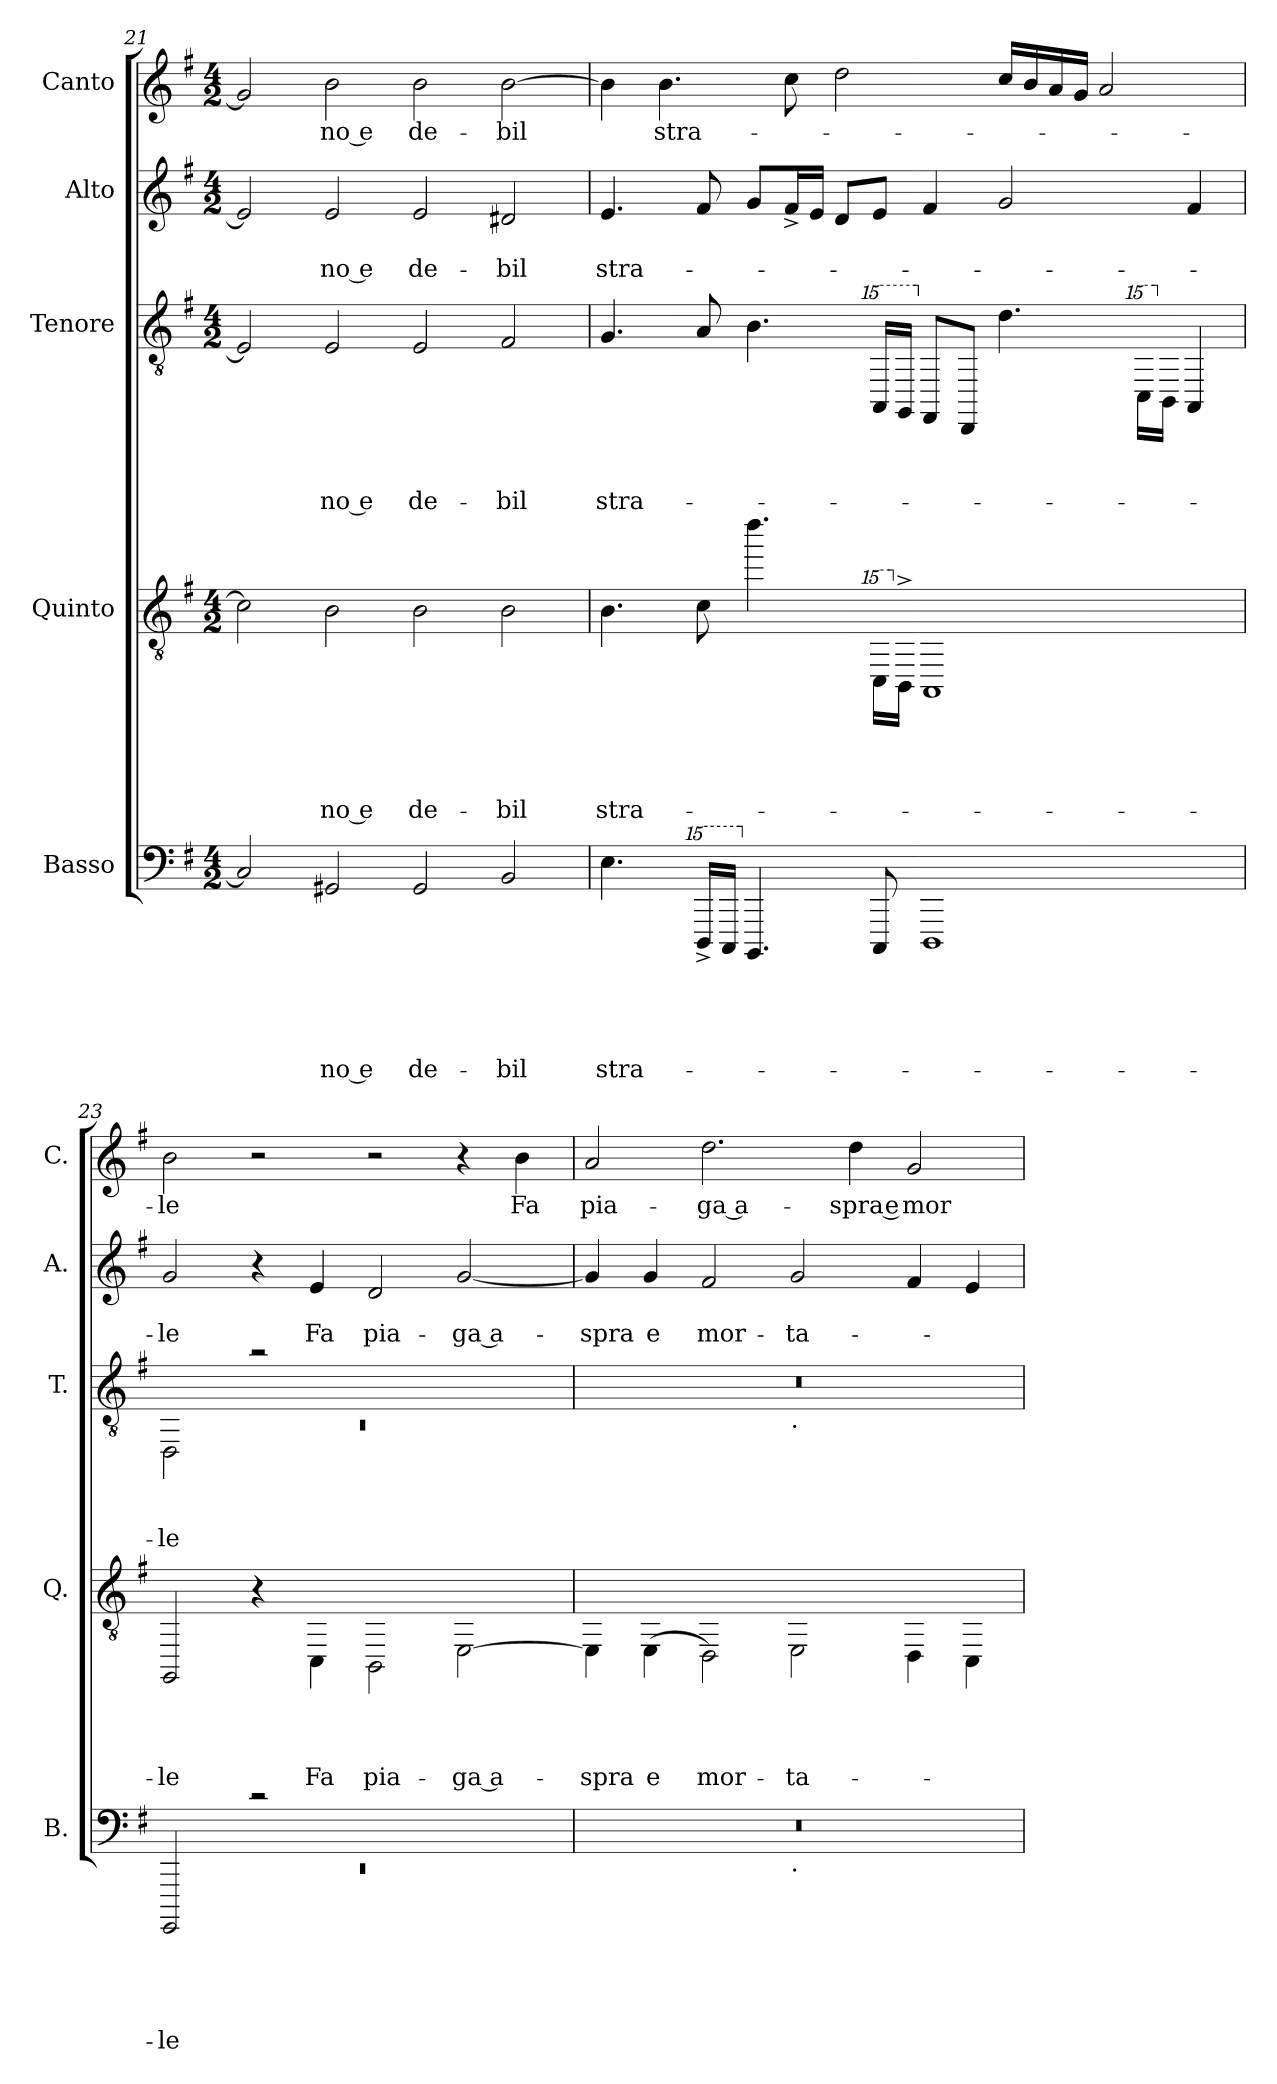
**kern	**text	**text	**text	**text	**text	**kern	**text	**text	**text	**text	**kern	**text	**text	**text	**kern	**text	**text	**kern	**text
*part5	*part5	*part5	*part5	*part5	*part5	*part4	*part4	*part4	*part4	*part4	*part3	*part3	*part3	*part3	*part2	*part2	*part2	*part1	*part1
*staff5	*staff5	*staff5	*staff5	*staff5	*staff5	*staff4	*staff4	*staff4	*staff4	*staff4	*staff3	*staff3	*staff3	*staff3	*staff2	*staff2	*staff2	*staff1	*staff1
*I"Basso	*	*	*	*	*	*I"Quinto	*	*	*	*	*I"Tenore	*	*	*	*I"Alto	*	*	*I"Canto	*
*I'B.	*	*	*	*	*	*I'Q.	*	*	*	*	*I'T.	*	*	*	*I'A.	*	*	*I'C.	*
*clefF4	*	*	*	*	*	*clefGv2	*	*	*	*	*clefGv2	*	*	*	*clefG2	*	*	*clefG2	*
*k[f#]	*	*	*	*	*	*k[f#]	*	*	*	*	*k[f#]	*	*	*	*k[f#]	*	*	*k[f#]	*
*G:	*	*	*	*	*	*G:	*	*	*	*	*G:	*	*	*	*G:	*	*	*G:	*
*M4/2	*	*	*	*	*	*M4/2	*	*	*	*	*M4/2	*	*	*	*M4/2	*	*	*M4/2	*
=21	=21	=21	=21	=21	=21	=21	=21	=21	=21	=21	=21	=21	=21	=21	=21	=21	=21	=21	=21
2C/]	.	.	.	.	.	2c\]	.	.	.	.	2E/]	.	.	.	2e/]	.	.	2g/]	.
!	!	!	!	!	!LO:LY:b:rj	!	!	!	!	!LO:LY:b:rj	!	!	!	!LO:LY:b:rj	!	!	!LO:LY:b:rj	!	!LO:LY:b:rj
2GG#X/	.	.	.	.	-no e	2B\	.	.	.	-no e	2E/	.	.	-no e	2e/	.	-no e	2b\	-no e
!	!	!	!	!	!LO:LY:b	!	!	!	!	!LO:LY:b	!	!	!	!LO:LY:b	!	!	!LO:LY:b	!	!LO:LY:b
2GG#/	.	.	.	.	de-	2B\	.	.	.	de-	2E/	.	.	de-	2e/	.	de-	2b\	de-
!	!	!	!	!	!LO:LY:b	!	!	!	!	!LO:LY:b	!	!	!	!LO:LY:b	!	!	!LO:LY:b	!	!LO:LY:b
2BB/	.	.	.	.	-bil	2B\	.	.	.	-bil	2F#/	.	.	-bil	2d#X/	.	-bil	[>2b\	-bil
=22	=22	=22	=22	=22	=22	=22	=22	=22	=22	=22	=22	=22	=22	=22	=22	=22	=22	=22	=22
!	!	!	!	!	!LO:LY:b	!	!	!	!	!LO:LY:b	!	!	!	!LO:LY:b	!	!	!LO:LY:b	!	!
4.E\	.	.	.	.	stra-	4.B\	.	.	.	stra-	4.G/	.	.	stra-	4.e/	.	stra-	4b\]	.
!	!	!	!	!	!	!	!	!	!	!	!	!	!	!	!	!	!	!	!LO:LY:b
.	.	.	.	.	.	.	.	.	.	.	.	.	.	.	.	.	.	4.b\	stra-
*15ma	*	*	*	*	*	*	*	*	*	*	*	*	*	*	*	*	*	*	*
16D^</LL	.	.	.	.	.	8c\	.	.	.	.	8A/	.	.	.	8f#/	.	.	.	.
16C/JJ	.	.	.	.	.	.	.	.	.	.	.	.	.	.	.	.	.	.	.
*X15ma	*	*	*	*	*	*	*	*	*	*	*	*	*	*	*	*	*	*	*
4.BBBB/	.	.	.	.	.	4.ddd\	.	.	.	.	4.B\	.	.	.	8g/L	.	.	.	.
.	.	.	.	.	.	.	.	.	.	.	.	.	.	.	16f#^</L	.	.	8cc\	.
.	.	.	.	.	.	.	.	.	.	.	.	.	.	.	16e/JJ	.	.	.	.
.	.	.	.	.	.	.	.	.	.	.	.	.	.	.	8d/L	.	.	2dd\	.
*	*	*	*	*	*	*15ma	*	*	*	*	*	*	*	*	*	*	*	*	*
*	*	*	*	*	*	*	*	*	*	*	*15ma	*	*	*	*	*	*	*	*
8CCC/	.	.	.	.	.	16c\LL	.	.	.	.	16A/LL	.	.	.	8e/J	.	.	.	.
*	*	*	*	*	*	*X15ma	*	*	*	*	*	*	*	*	*	*	*	*	*
.	.	.	.	.	.	16BBB^>\JJ	.	.	.	.	16G/JJ	.	.	.	.	.	.	.	.
*	*	*	*	*	*	*	*	*	*	*	*X15ma	*	*	*	*	*	*	*	*
1DDD	.	.	.	.	.	1AAA	.	.	.	.	8FFF#/L	.	.	.	4f#/	.	.	.	.
.	.	.	.	.	.	.	.	.	.	.	8DDD/J	.	.	.	.	.	.	.	.
.	.	.	.	.	.	.	.	.	.	.	4.d\	.	.	.	2g/	.	.	16cc/LL	.
.	.	.	.	.	.	.	.	.	.	.	.	.	.	.	.	.	.	16b/	.
.	.	.	.	.	.	.	.	.	.	.	.	.	.	.	.	.	.	16a/	.
.	.	.	.	.	.	.	.	.	.	.	.	.	.	.	.	.	.	16g/JJ	.
.	.	.	.	.	.	.	.	.	.	.	.	.	.	.	.	.	.	2a/	.
*	*	*	*	*	*	*	*	*	*	*	*15ma	*	*	*	*	*	*	*	*
.	.	.	.	.	.	.	.	.	.	.	16c\LL	.	.	.	.	.	.	.	.
*	*	*	*	*	*	*	*	*	*	*	*X15ma	*	*	*	*	*	*	*	*
.	.	.	.	.	.	.	.	.	.	.	16BBB\JJ	.	.	.	.	.	.	.	.
.	.	.	.	.	.	.	.	.	.	.	4AAA/	.	.	.	4f#/	.	.	.	.
!!LO:PB:g=z
=23	=23	=23	=23	=23	=23	=23	=23	=23	=23	=23	=23	=23	=23	=23	=23	=23	=23	=23	=23
*^	*	*	*	*	*	*	*	*	*	*	*^	*	*	*	*	*	*	*	*
!	!LO:N:vis=1	!	!	!	!	!LO:LY:b	!	!	!	!	!LO:LY:b	!	!LO:N:vis=1	!	!	!LO:LY:b	!	!	!LO:LY:b	!	!LO:LY:b
2GGGG/	0rEE	.	.	.	.	-le	2GGG/	.	.	.	-le	2DD\	0rC	.	.	-le	2g/	.	-le	2b\	-le
2rc	.	.	.	.	.	.	4r	.	.	.	.	2ra	.	.	.	.	4r	.	.	2r	.
!	!	!	!	!	!	!	!	!	!	!	!LO:LY:b	!	!	!	!	!	!	!	!LO:LY:b	!	!
.	.	.	.	.	.	.	4CC\	.	.	.	Fa	.	.	.	.	.	4e/	.	Fa	.	.
!	!	!	!	!	!	!	!	!	!	!	!LO:LY:b	!	!	!	!	!	!	!	!LO:LY:b	!	!
1ryy	.	.	.	.	.	.	2BBB\	.	.	.	pia-	1ryy	.	.	.	.	2d/	.	pia-	2r	.
!	!	!	!	!	!	!	!	!	!	!	!LO:LY:b	!	!	!	!	!	!	!	!LO:LY:b	!	!
.	.	.	.	.	.	.	[>2EE\	.	.	.	-ga a-	.	.	.	.	.	[<2g/	.	-ga a-	4r	.
!	!	!	!	!	!	!	!	!	!	!	!	!	!	!	!	!	!	!	!	!	!LO:LY:b
.	.	.	.	.	.	.	.	.	.	.	.	.	.	.	.	.	.	.	.	4b\	Fa
=24	=24	=24	=24	=24	=24	=24	=24	=24	=24	=24	=24	=24	=24	=24	=24	=24	=24	=24	=24	=24	=24
!	!	!	!	!	!	!	!	!	!	!	!LO:LY:b	!	!	!	!	!	!	!	!LO:LY:b	!	!LO:LY:b
0r	1ryy	.	.	.	.	.	4EE\]	.	.	.	-spra	0r	1ryy	.	.	.	4g/]	.	-spra	2a/	pia-
!	!	!	!	!	!	!	!	!	!	!	!LO:LY:b	!	!	!	!	!	!	!	!LO:LY:b	!	!
.	.	.	.	.	.	.	(<4EE\	.	.	.	e	.	.	.	.	.	4g/	.	e	.	.
!	!	!	!	!	!	!	!	!	!	!	!LO:LY:b	!	!	!	!	!	!	!	!LO:LY:b	!	!LO:LY:b:rj
.	.	.	.	.	.	.	2DD\)	.	.	.	mor-	.	.	.	.	.	2f#/	.	mor-	2.dd\	-ga a-
!	!	!	!	!	!	!	!	!	!	!	!	!	!LO:TX:b:t=.	!	!	!	!	!	!	!	!
!	!LO:TX:b:t=.	!	!	!	!	!	!	!	!	!	!	!	!	!	!	!	!	!	!	!	!
!	!	!	!	!	!	!	!	!	!	!	!LO:LY:b	!	!	!	!	!	!	!	!LO:LY:b	!	!
.	1ryy	.	.	.	.	.	2EE\	.	.	.	-ta-	.	1ryy	.	.	.	2g/	.	-ta-	.	.
!	!	!	!	!	!	!	!	!	!	!	!	!	!	!	!	!	!	!	!	!	!LO:LY:b
.	.	.	.	.	.	.	.	.	.	.	.	.	.	.	.	.	.	.	.	4dd\	-spra e
!	!	!	!	!	!	!	!	!	!	!	!	!	!	!	!	!	!	!	!	!	!LO:LY:b
.	.	.	.	.	.	.	4DD\	.	.	.	.	.	.	.	.	.	4f#/	.	.	2g/	mor-
.	.	.	.	.	.	.	4CC\	.	.	.	.	.	.	.	.	.	4e/	.	.	.	.
*v	*v	*	*	*	*	*	*	*	*	*	*	*v	*v	*	*	*	*	*	*	*	*
=	=	=	=	=	=	=	=	=	=	=	=	=	=	=	=	=	=	=	=
*-	*-	*-	*-	*-	*-	*-	*-	*-	*-	*-	*-	*-	*-	*-	*-	*-	*-	*-	*-
